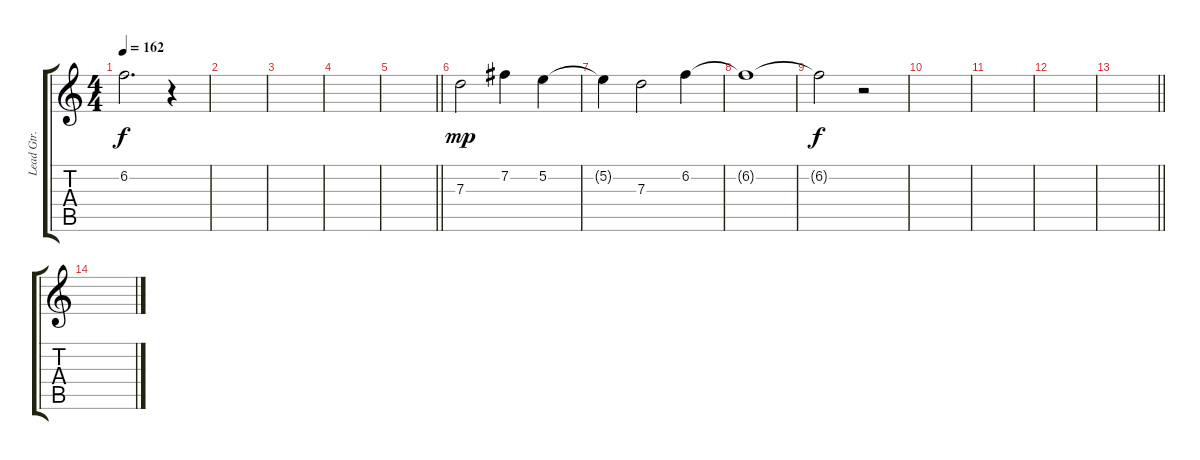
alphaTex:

\track ("Lead Gtr." "Lead Gtr.") {instrument distortionguitar}
\staff {score tabs}
\tuning (E4 B3 G3 D3 A2 D2) {hide}
\ts (4 4)
\tempo 162
\clef g2
\ks c
6.2{t}.2{d dy f} r.4 |
|
|
|
\barLineRight lightlight
|
\section ("" "")
7.3.2{dy mp} 7.2.4 5.2.4 |
5.2{t}.4 7.3.2 6.2.4 |
6.2{t}.1 |
6.2{t}.2{dy f} r.2 |
|
|
|
\barLineRight lightlight
|
\section ("" "")
